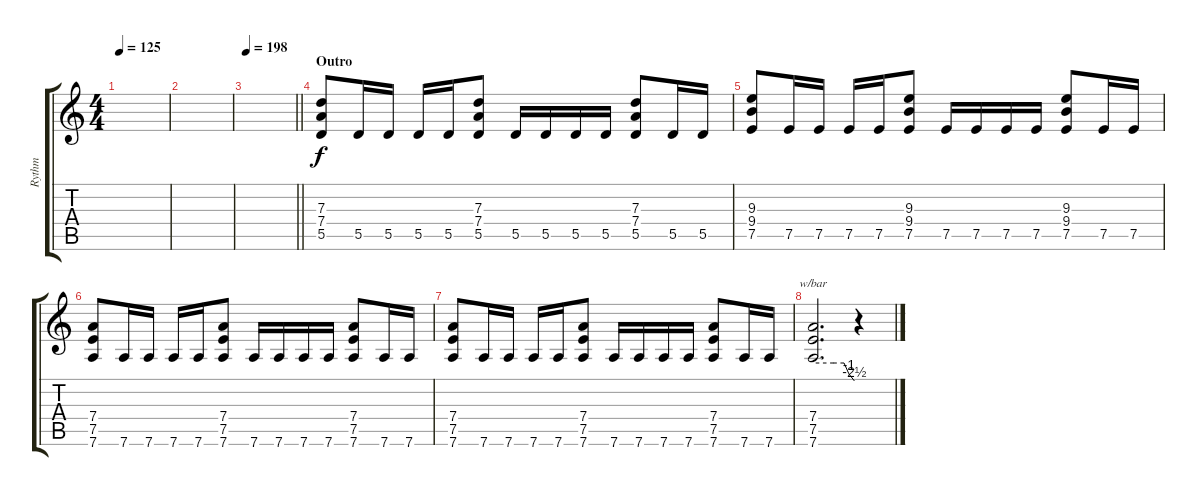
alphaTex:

\track ("Rythm" "Rythm") {instrument distortionguitar}
\staff {score tabs}
\tuning (E4 B3 G3 D3 A2 D2) {hide}
\ts (4 4)
\tempo 125
\clef g2
\ks c
|
|
\tempo 198
\barLineRight lightlight
|
\section ("" "Outro")
(7.3 7.4 5.5).8 5.5.16 5.5.16 5.5.16 5.5.16 (7.3 7.4 5.5).8 5.5.16 5.5.16 5.5.16 5.5.16 (7.3 7.4 5.5).8 5.5.16 5.5.16 |
(9.3 9.4 7.5).8 7.5.16 7.5.16 7.5.16 7.5.16 (9.3 9.4 7.5).8 7.5.16 7.5.16 7.5.16 7.5.16 (9.3 9.4 7.5).8 7.5.16 7.5.16 |
(7.4 7.5 7.6).8 7.6.16 7.6.16 7.6.16 7.6.16 (7.4 7.5 7.6).8 7.6.16 7.6.16 7.6.16 7.6.16 (7.4 7.5 7.6).8 7.6.16 7.6.16 |
(7.4 7.5 7.6).8 7.6.16 7.6.16 7.6.16 7.6.16 (7.4 7.5 7.6).8 7.6.16 7.6.16 7.6.16 7.6.16 (7.4 7.5 7.6).8 7.6.16 7.6.16 |
(7.4 7.5 7.6).2{d tbe (custom default 0 0 30 0 45 0 52 -4 60 -10)} r.4
